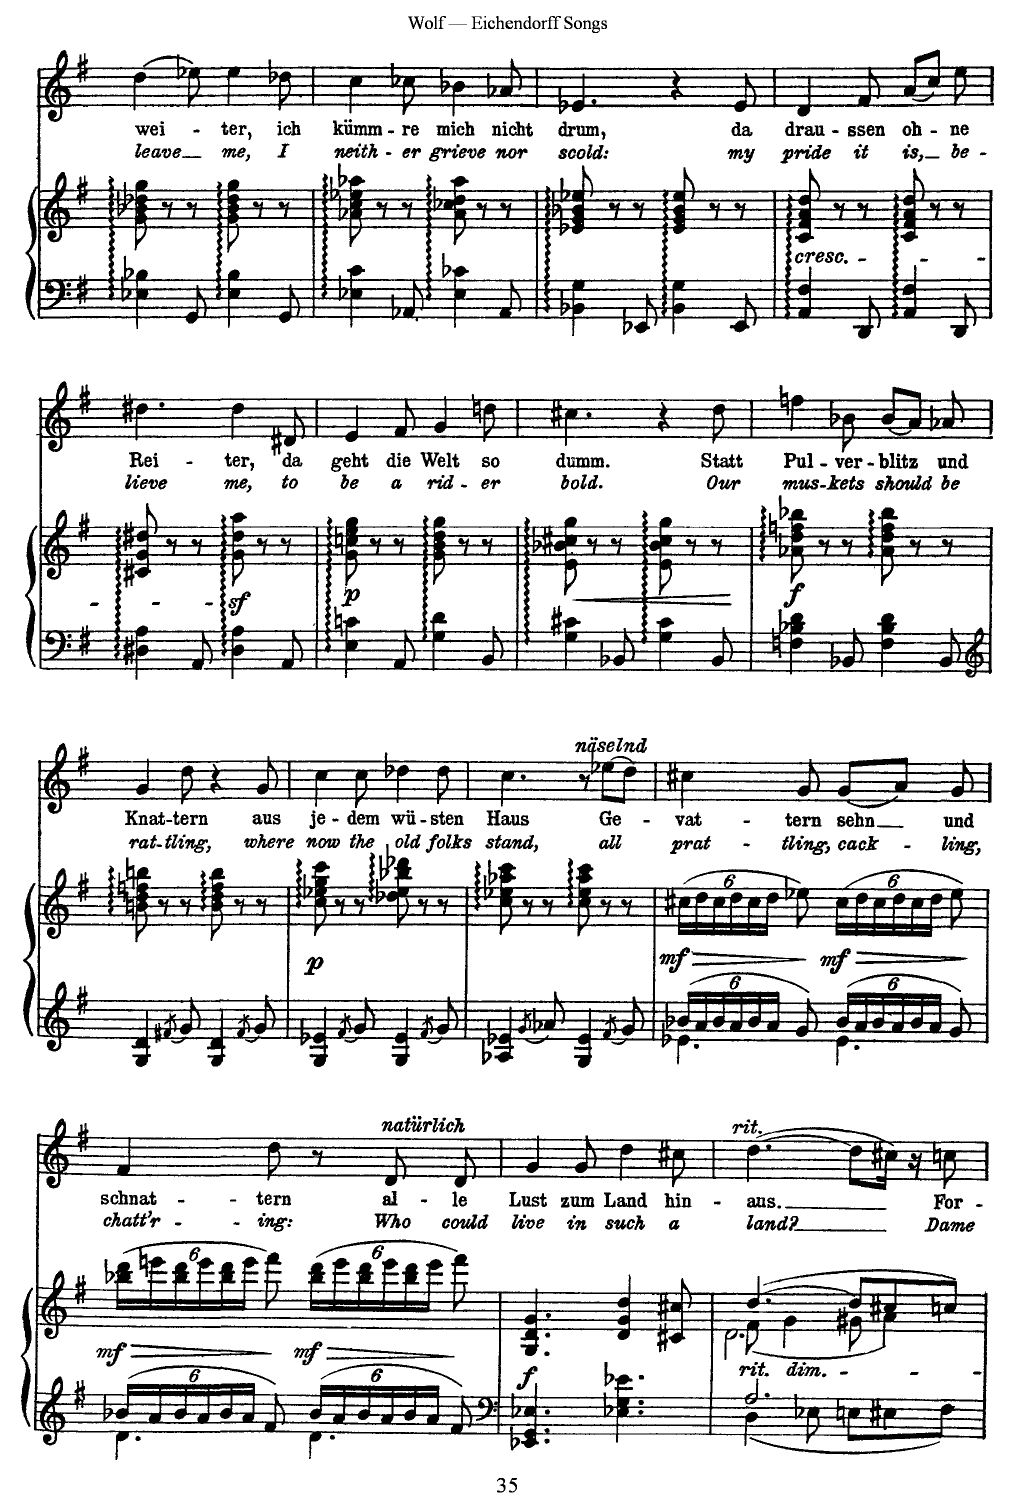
**kern	**kern	**dynam	**kern	**text	**text
*part2	*part2	*part2	*part1	*part1	*part1
*staff3	*staff2	*staff2/3	*staff1	*staff1	*staff1
*I"Piano	*	*	*I"Voice	*	*
*I'Pno	*	*	*	*	*
*clefF4	*clefG2	*	*clefG2	*	*
*k[f#]	*k[f#]	*	*k[f#]	*	*
*M6/8	*M6/8	*	*M6/8	*	*
=10	=10	=10	=10	=10	=10
4E-X\ 4B-X\	8g\ 8b-X\ 8dd-X\ 8gg\	.	(4dd\	wei-	leave
.	8r	.	.	.	.
8GG/	8r	.	8ee-X\)	.	.
4E-\ 4B-\	8g\ 8b-\ 8dd-\ 8gg\	.	4ee-\	-ter,	me,
.	8r	.	.	.	.
8GG/	8r	.	8dd-X\	ich	I
=11	=11	=11	=11	=11	=11
4E-X\ 4c\	8a-X\ 8cc\ 8ee-X\ 8aa-X\	.	4cc\	kümm-	neith-
.	8r	.	.	.	.
8AA-X/	8r	.	8cc-X\	-re	-er
4E-\ 4c-X\	8a-\ 8cc-X\ 8dd\ 8aa-\	.	4b-X\	mich	grieve
.	8r	.	.	.	.
8AA-/	8r	.	8a-X/	nicht	nor
=12	=12	=12	=12	=12	=12
4BB-X\ 4G\	8e-X/ 8g/ 8b-X/ 8ee-X/	.	4.e-X/	drum,	scold:
.	8r	.	.	.	.
8EE-X/	8r	.	.	.	.
4BB-\ 4G\	8e-/ 8g/ 8b-/ 8ee-/	.	4r	.	.
.	8r	.	.	.	.
8EE-/	8r	.	8e-/	da	my
=13	=13	=13	=13	=13	=13
!	!LO:TX:b:i:t=cresc.	!	!	!	!
4AA/ 4F#/	8c/ 8f#/ 8a/ 8dd/	.	4d/	drau-	pride
.	8r	.	.	.	.
8DD/	8r	.	8f#/	-ssen	it
4AA/ 4F#/	8c/ 8f#/ 8a/ 8dd/	.	(8a/L	oh-	is,
.	8r	.	8cc/J)	.	.
8DD/	8r	.	8ee\	-ne	be-
=14	=14	=14	=14	=14	=14
4D#X\ 4A\	8c#X/ 8g/ 8dd#X/	.	4.dd#X\	Rei-	-lieve
.	8r	.	.	.	.
8AA/	8r	.	.	.	.
4D#\ 4A\	8g\z< 8dd#\z< 8aa\z<	.	4dd#\	-ter,	me,
.	8r	.	.	.	.
8AA/	8r	.	8d#X/	da	to
=15	=15	=15	=15	=15	=15
!	!	!LO:DY:b	!	!	!
4E\ 4cn\	4g\ 4ccn\ 4ee\ 4gg\	p	4e/	geht	be
8AA/	8r	.	8f#/	die	a
4G\ 4d\	4g\ 4b\ 4dd\ 4gg\	.	4g/	Welt	rid-
8BB/	8r	.	8ddn\	so	-er
=16	=16	=16	=16	=16	=16
!	!	!LO:HP:b	!	!	!
4G\ 4c#X\	8e\ 8b-X\ 8cc#X\ 8gg\	<	4.cc#X\	dumm.	bold.
.	8r	.	.	.	.
8BB-X/	8r	.	.	.	.
4G\ 4c#\	8e\ 8b-\ 8cc#\ 8gg\	.	4r	.	.
.	8r	.	.	.	.
8BB-/	8r	[	8dd\	Statt	Our
=17	=17	=17	=17	=17	=17
!	!	!LO:DY:b	!	!	!
4Fn\ 4B-X\ 4d\	8a-X\ 8dd\ 8ffn\ 8bb-X\	f	4ffn\	Pul-	mus-
.	8r	.	.	.	.
8BB-X/	8r	.	8b-X\	-ver-	-kets
4F\ 4B-\ 4d\	8a-\ 8dd\ 8ff\ 8bb-\	.	(8b-/L	-blitz	should
.	8r	.	8a/J)	.	.
8BB-/	8r	.	8a-X/	und	be
=18	=18	=18	=18	=18	=18
*clefG2	*	*	*	*	*
4G/ 4d/	8bn\ 8dd\ 8ffn\ 8bbn\	.	4g/	Knat-	rat-
.	8r	.	.	.	.
8qf#X/	.	.	.	.	.
8g/	8r	.	8dd\	-tern	-tling,
4G/ 4d/	8b\ 8dd\ 8ff\ 8bb\	.	4r	.	.
.	8r	.	.	.	.
8qf#/	.	.	.	.	.
8g/	8r	.	8g/	aus	where
=19	=19	=19	=19	=19	=19
!	!	!LO:DY:b	!	!	!
4G/ 4e-X/	8cc\ 8ee-X\ 8gg\ 8ccc\	p	4cc\	je-	now
.	8r	.	.	.	.
8qf#/	.	.	.	.	.
8g/	8r	.	8cc\	-dem	the
4G/ 4e-/	8dd-X\ 8ee-\ 8bb-X\ 8ddd-X\	.	4dd-X\	wü-	old
.	8r	.	.	.	.
8qf#/	.	.	.	.	.
8g/	8r	.	8dd-\	-sten	folks
=20	=20	=20	=20	=20	=20
4A-X/ 4e-X/	8cc\ 8ee-X\ 8aa-X\ 8ccc\	.	4.cc\	Haus	stand,
.	8r	.	.	.	.
8qg/	.	.	.	.	.
8a-X/	8r	.	.	.	.
4G/ 4e-/	8cc\ 8ee-\ 8aa-\ 8ccc\	.	8r	.	.
!	!	!	!LO:TX:i:t=näselnd	!	!
.	8r	.	(8ee-X\L	Ge-	all
8qf#/	.	.	.	.	.
8g/	8r	.	8dd\J)	.	.
=21	=21	=21	=21	=21	=21
*Xbrackettup	*	*	*	*	*
*^	*	*	*	*	*
!	!	!	!LO:HP:b	!	!	!
!	!	!	!LO:DY:n=1:b	!	!	!
24b-X/LL	4.e-X\	(24cc#X\LL	> mf	4cc#X\	-vat-	prat-
24a/	.	24dd\	.	.	.	.
24b-/	.	24cc#\	.	.	.	.
24a/	.	24dd\	.	.	.	.
24b-/	.	24cc#\	.	.	.	.
24a/JJ	.	24dd\JJ	.	.	.	.
8g/	.	8ee-X\)	]	8g/	-tern	-tling,
!	!	!	!LO:DY:n=2:b	!	!	!
24b-/LL	4.e-\	(24cc#\LL	mf	(8g/L	sehn	cack-
!	!	!	!LO:HP:b	!	!	!
24a/	.	24dd\	>	.	.	.
24b-/	.	24cc#\	.	.	.	.
24a/	.	24dd\	.	8a/J)	.	.
24b-/	.	24cc#\	.	.	.	.
24a/JJ	.	24dd\JJ	.	.	.	.
8g/	.	8ee-\)	]	8g/	und	-ling,
=22	=22	=22	=22	=22	=22	=22
*	*	*Xbrackettup	*	*	*	*
!	!	!	!LO:DY:b	!	!	!
24b-X/LL	4.d\	(24bb-X\ 24ddd\LL	mf	4f#/	schnat-	chatt’r-
!	!	!	!LO:HP:b	!	!	!
24a/	.	24eeen\	>	.	.	.
24b-/	.	24bb-\ 24ddd\	.	.	.	.
24a/	.	24eee\	.	.	.	.
24b-/	.	24bb-\ 24ddd\	.	.	.	.
24a/JJ	.	24eee\JJ	.	.	.	.
8f#/	.	8fff#\)	]	8dd\	-tern	-ing:
!	!	!	!LO:DY:b	!	!	!
24b-/LL	4.d\	(24bb-\ 24ddd\LL	mf	8r	.	.
!	!	!	!LO:HP:b	!	!	!
24a/	.	24eee\	>	.	.	.
24b-/	.	24bb-\ 24ddd\	.	.	.	.
!	!	!	!	!LO:TX:i:t=natürlich	!	!
24a/	.	24eee\	.	8d/	al-	Who
24b-/	.	24bb-\ 24ddd\	.	.	.	.
24a/JJ	.	24eee\JJ	.	.	.	.
8f#/	.	8fff#\)	]	8d/	-le	could
*v	*v	*	*	*	*	*
=23	=23	=23	=23	=23	=23
*clefF4	*	*	*	*	*
!	!	!LO:DY:b	!	!	!
4.EE-X/ 4.GG/ 4.E-X/	4.G/ 4.d/ 4.g/	f	4g/	Lust	live
.	.	.	8g/	zum	in
4.E-X\ 4.G\ 4.e-X\	4d/ 4g/ 4dd/	.	4dd\	Land	such
.	8c#X/ 8cc#X/	.	8cc#X\	hin-	a
=24	=24	=24	=24	=24	=24
*^	*^	*	*	*	*
*	*	*	*^	*	*	*	*
!	!	!	!	!	!	!LO:TX:a:i:t=rit.	!	!
!LO:TX:i:t=rit.	!	!	!	!	!	!	!	!
2.A/	4D\	([4.dd/	(8f#\	2.d\	.	([4.dd\	-aus.	land?
!	!	!	!LO:TX:b:i:t=dim.	!	!	!	!	!
.	.	.	4g\	.	.	.	.	.
.	8E-X\	.	.	.	.	.	.	.
.	8En\L	8dd/L]	8g#X\	.	.	8dd\L]	.	.
.	8E#X\	8cc#X/	4a\)	.	.	16cc#X\Jk)	.	.
.	.	.	.	.	.	16r	.	.
.	8F#\J	8ccn/J)	.	.	.	8ccn\	For-	Dame
*v	*v	*	*	*	*	*	*	*
*	*v	*v	*v	*	*	*	*
=	=	=	=	=	=
*-	*-	*-	*-	*-	*-
